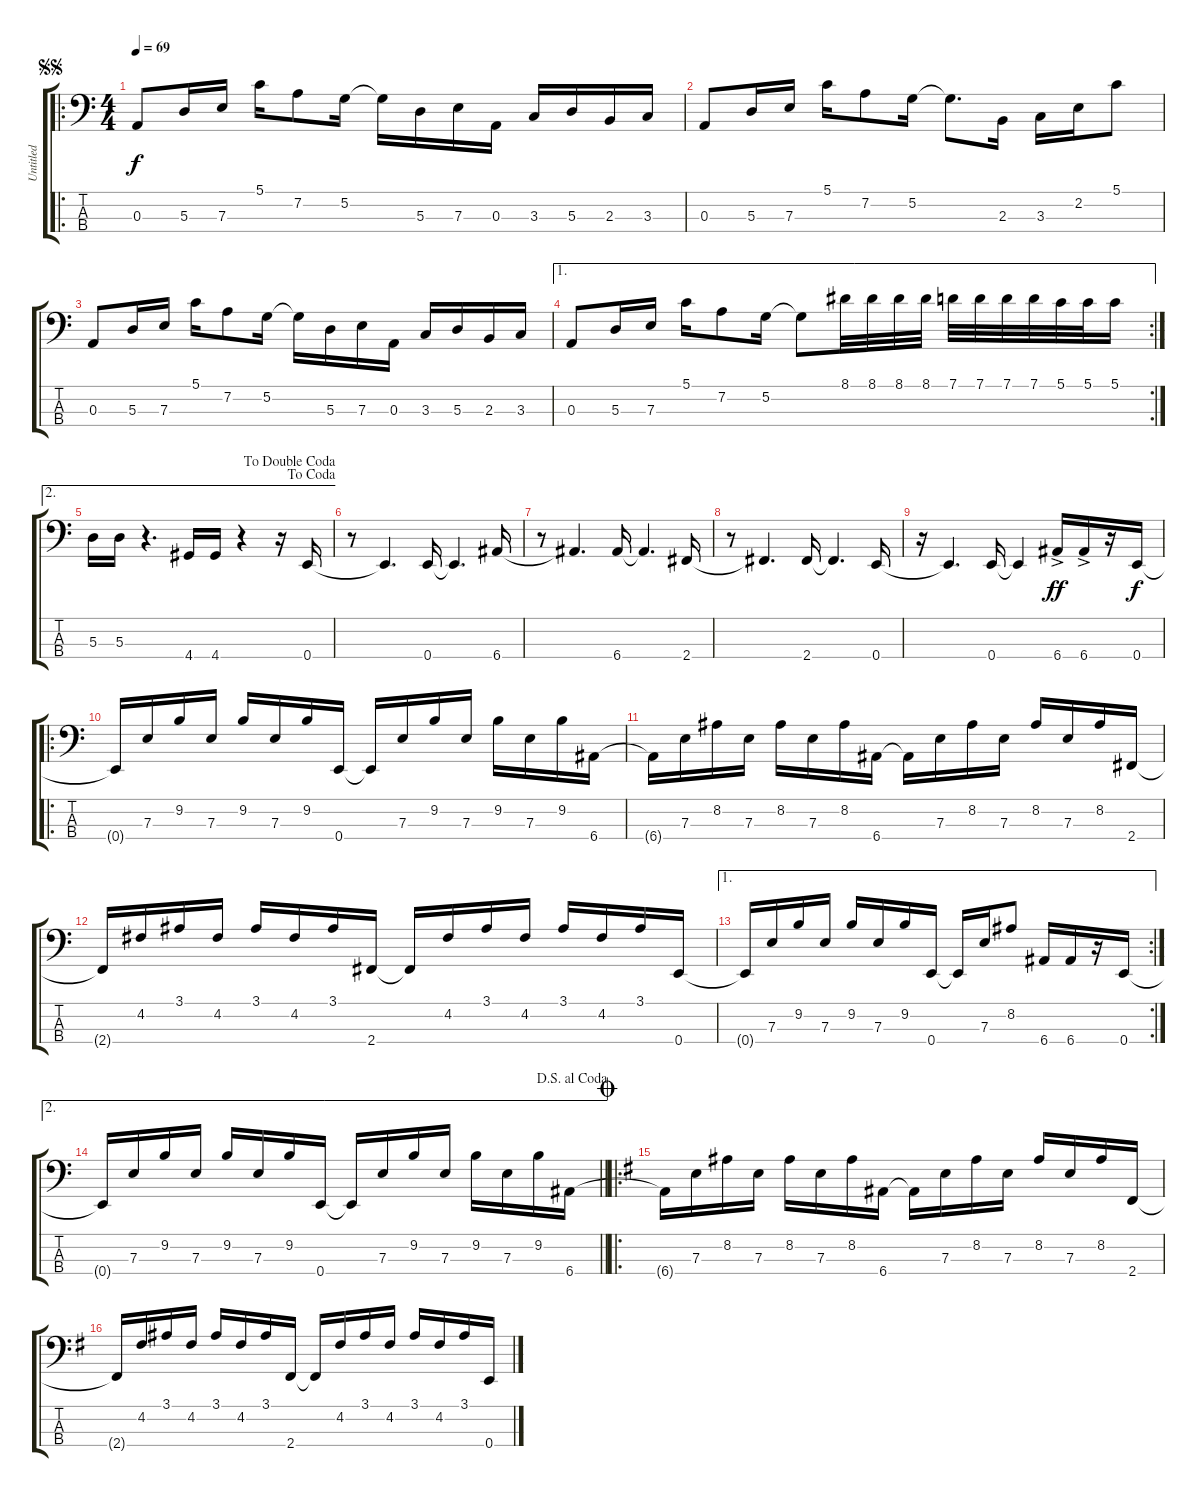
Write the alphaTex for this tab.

\track ("Untitled" "Untitled") {instrument electricbassfinger}
\staff {score tabs}
\tuning (G2 D2 A1 E1) {hide}
\ro
\ts (4 4)
\jump segnosegno
\tempo 69
\clef f4
\ks c
0.3.8{dy f} 5.3.16 7.3.16 5.1.16 7.2.8 5.2.16 5.2{t}.16 5.3.16 7.3.16 0.3.16 3.3.16 5.3.16 2.3.16 3.3.16 |
0.3.8 5.3.16 7.3.16 5.1.16 7.2.8 5.2.16 5.2{t}.8{d} 2.3.16 3.3.16 2.2.16 5.1.8 |
0.3.8 5.3.16 7.3.16 5.1.16 7.2.8 5.2.16 5.2{t}.16 5.3.16 7.3.16 0.3.16 3.3.16 5.3.16 2.3.16 3.3.16 |
\ae 1
\rc 2
0.3.8 5.3.16 7.3.16 5.1.16 7.2.8 5.2.16 5.2{t}.8 8.1.32 8.1.32 8.1.32 8.1.32 7.1.32 7.1.32 7.1.32 7.1.32 5.1.32 5.1.32 5.1.16 |
\ae 2
\jump dacoda
\jump dadoublecoda
5.3.16 5.3.16 r.4{d} 4.4.16 4.4.16 r.4 r.16 0.4.16 |
r.8 0.4{t}.4{d} 0.4.16 0.4{t}.4{d} 6.4.16 |
r.8 6.4{t}.4{d} 6.4.16 6.4{t}.4{d} 2.4.16 |
r.8 2.4{t}.4{d} 2.4.16 2.4{t}.4{d} 0.4.16 |
r.16 0.4{t}.4{d} 0.4.16 0.4{t}.4 6.4{ac}.16{dy ff} 6.4{ac}.16 r.16 0.4.16{dy f} |
\ro
0.4{t}.16 7.3.16 9.2.16 7.3.16 9.2.16 7.3.16 9.2.16 0.4.16 0.4{t}.16 7.3.16 9.2.16 7.3.16 9.2.16 7.3.16 9.2.16 6.4.16 |
6.4{t}.16 7.3.16 8.2.16 7.3.16 8.2.16 7.3.16 8.2.16 6.4.16 6.4{t}.16 7.3.16 8.2.16 7.3.16 8.2.16 7.3.16 8.2.16 2.4.16 |
2.4{t}.16 4.2.16 3.1.16 4.2.16 3.1.16 4.2.16 3.1.16 2.4.16 2.4{t}.16 4.2.16 3.1.16 4.2.16 3.1.16 4.2.16 3.1.16 0.4.16 |
\ae 1
\rc 2
0.4{t}.16 7.3.16 9.2.16 7.3.16 9.2.16 7.3.16 9.2.16 0.4.16 0.4{t}.16 7.3.16 8.2.8 6.4.16 6.4.16 r.16 0.4.16 |
\ae 2
\jump dalsegnoalcoda
\barLineRight lightlight
0.4{t}.16 7.3.16 9.2.16 7.3.16 9.2.16 7.3.16 9.2.16 0.4.16 0.4{t}.16 7.3.16 9.2.16 7.3.16 9.2.16 7.3.16 9.2.16 6.4.16 |
\ro
\jump coda
\ks g
6.4{t}.16 7.3.16 8.2.16 7.3.16 8.2.16 7.3.16 8.2.16 6.4.16 6.4{t}.16 7.3.16 8.2.16 7.3.16 8.2.16 7.3.16 8.2.16 2.4.16 |
2.4{t}.16 4.2.16 3.1.16 4.2.16 3.1.16 4.2.16 3.1.16 2.4.16 2.4{t}.16 4.2.16 3.1.16 4.2.16 3.1.16 4.2.16 3.1.16 0.4.16
